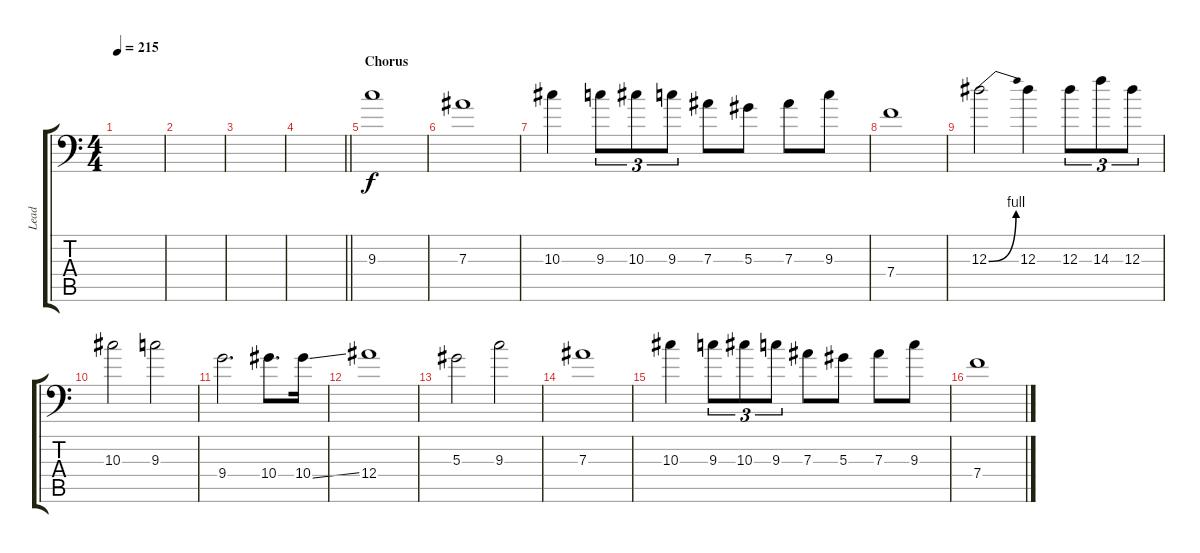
\track ("Lead" "Lead") {instrument distortionguitar}
\staff {score tabs}
\tuning (C4 G3 Eb3 Bb2 F2 Bb1) {hide}
\ts (4 4)
\tempo 215
\clef f4
\ks c
|
|
|
\barLineRight lightlight
|
\section ("" "Chorus")
9.3.1 |
7.3.1 |
10.3.4 9.3.8{tu (3 2)} 10.3.8{tu (3 2)} 9.3.8{tu (3 2)} 7.3.8 5.3.8 7.3.8 9.3.8 |
7.4.1 |
12.3{be (bend 0 0 60 4)}.2 12.3.4 12.3.8{tu (3 2)} 14.3.8{tu (3 2)} 12.3.8{tu (3 2)} |
10.3.2 9.3.2 |
9.4.2{d} 10.4.8{d} 10.4{ss}.16 |
12.4.1 |
5.3.2 9.3.2 |
7.3.1 |
10.3.4 9.3.8{tu (3 2)} 10.3.8{tu (3 2)} 9.3.8{tu (3 2)} 7.3.8 5.3.8 7.3.8 9.3.8 |
7.4.1
